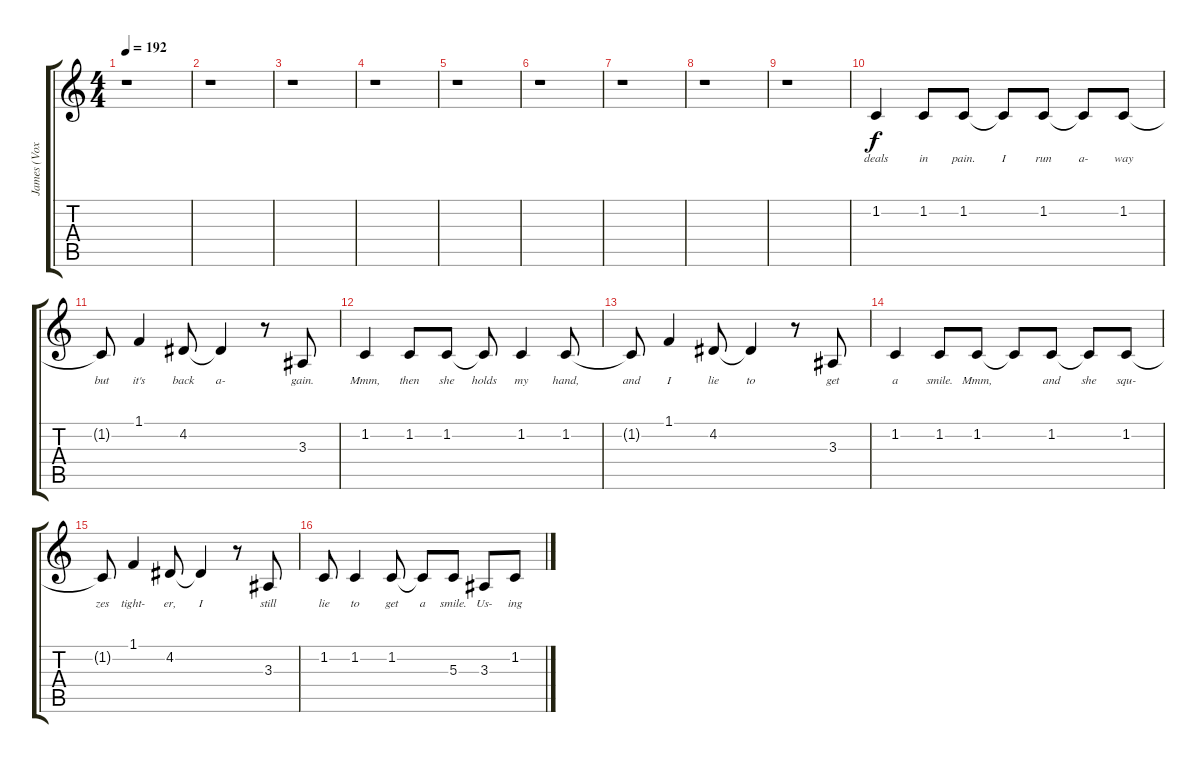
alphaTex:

\track ("James (Vox)" "James (Vox") {instrument lead2sawtooth}
\staff {score tabs}
\tuning (E4 B3 G3 D3 A2 E2) {hide}
\ts (4 4)
\tempo 192
\clef g2
\ks c
r.1{dy pp} |
r.1 |
r.1 |
r.1 |
r.1 |
r.1 |
r.1 |
r.1 |
r.1 |
1.2.4{lyrics (0 "deals") lyrics (1 "") lyrics (2 "") lyrics (3 "") lyrics (4 "") dy f} 1.2.8{lyrics (0 "in") lyrics (1 "") lyrics (2 "") lyrics (3 "") lyrics (4 "")} 1.2.8{lyrics (0 "pain.") lyrics (1 "") lyrics (2 "") lyrics (3 "") lyrics (4 "")} 1.2{t}.8{lyrics (0 "I") lyrics (1 "") lyrics (2 "") lyrics (3 "") lyrics (4 "")} 1.2.8{lyrics (0 "run") lyrics (1 "") lyrics (2 "") lyrics (3 "") lyrics (4 "")} 1.2{t}.8{lyrics (0 "a-") lyrics (1 "") lyrics (2 "") lyrics (3 "") lyrics (4 "")} 1.2.8{lyrics (0 "way") lyrics (1 "") lyrics (2 "") lyrics (3 "") lyrics (4 "")} |
1.2{t}.8{lyrics (0 "but") lyrics (1 "") lyrics (2 "") lyrics (3 "") lyrics (4 "")} 1.1.4{lyrics (0 "it's") lyrics (1 "") lyrics (2 "") lyrics (3 "") lyrics (4 "")} 4.2.8{lyrics (0 "back") lyrics (1 "") lyrics (2 "") lyrics (3 "") lyrics (4 "")} 4.2{t}.4{lyrics (0 "a-") lyrics (1 "") lyrics (2 "") lyrics (3 "") lyrics (4 "")} r.8 3.3.8{lyrics (0 "gain.") lyrics (1 "") lyrics (2 "") lyrics (3 "") lyrics (4 "")} |
1.2.4{lyrics (0 "Mmm,") lyrics (1 "") lyrics (2 "") lyrics (3 "") lyrics (4 "")} 1.2.8{lyrics (0 "then") lyrics (1 "") lyrics (2 "") lyrics (3 "") lyrics (4 "")} 1.2.8{lyrics (0 "she") lyrics (1 "") lyrics (2 "") lyrics (3 "") lyrics (4 "")} 1.2{t}.8{lyrics (0 "holds") lyrics (1 "") lyrics (2 "") lyrics (3 "") lyrics (4 "")} 1.2.4{lyrics (0 "my") lyrics (1 "") lyrics (2 "") lyrics (3 "") lyrics (4 "")} 1.2.8{lyrics (0 "hand,") lyrics (1 "") lyrics (2 "") lyrics (3 "") lyrics (4 "")} |
1.2{t}.8{lyrics (0 "and") lyrics (1 "") lyrics (2 "") lyrics (3 "") lyrics (4 "")} 1.1.4{lyrics (0 "I") lyrics (1 "") lyrics (2 "") lyrics (3 "") lyrics (4 "")} 4.2.8{lyrics (0 "lie") lyrics (1 "") lyrics (2 "") lyrics (3 "") lyrics (4 "")} 4.2{t}.4{lyrics (0 "to") lyrics (1 "") lyrics (2 "") lyrics (3 "") lyrics (4 "")} r.8 3.3.8{lyrics (0 "get") lyrics (1 "") lyrics (2 "") lyrics (3 "") lyrics (4 "")} |
1.2.4{lyrics (0 "a") lyrics (1 "") lyrics (2 "") lyrics (3 "") lyrics (4 "")} 1.2.8{lyrics (0 "smile.") lyrics (1 "") lyrics (2 "") lyrics (3 "") lyrics (4 "")} 1.2.8{lyrics (0 "Mmm,") lyrics (1 "") lyrics (2 "") lyrics (3 "") lyrics (4 "")} 1.2{t}.8{lyrics (0 "") lyrics (1 "") lyrics (2 "") lyrics (3 "") lyrics (4 "")} 1.2.8{lyrics (0 "and") lyrics (1 "") lyrics (2 "") lyrics (3 "") lyrics (4 "")} 1.2{t}.8{lyrics (0 "she") lyrics (1 "") lyrics (2 "") lyrics (3 "") lyrics (4 "")} 1.2.8{lyrics (0 "squ-") lyrics (1 "") lyrics (2 "") lyrics (3 "") lyrics (4 "")} |
1.2{t}.8{lyrics (0 "zes") lyrics (1 "") lyrics (2 "") lyrics (3 "") lyrics (4 "")} 1.1.4{lyrics (0 "tight-") lyrics (1 "") lyrics (2 "") lyrics (3 "") lyrics (4 "")} 4.2.8{lyrics (0 "er,") lyrics (1 "") lyrics (2 "") lyrics (3 "") lyrics (4 "")} 4.2{t}.4{lyrics (0 "I") lyrics (1 "") lyrics (2 "") lyrics (3 "") lyrics (4 "")} r.8 3.3.8{lyrics (0 "still") lyrics (1 "") lyrics (2 "") lyrics (3 "") lyrics (4 "")} |
1.2.8{lyrics (0 "lie") lyrics (1 "") lyrics (2 "") lyrics (3 "") lyrics (4 "")} 1.2.4{lyrics (0 "to") lyrics (1 "") lyrics (2 "") lyrics (3 "") lyrics (4 "")} 1.2.8{lyrics (0 "get") lyrics (1 "") lyrics (2 "") lyrics (3 "") lyrics (4 "")} 1.2{t}.8{lyrics (0 "a") lyrics (1 "") lyrics (2 "") lyrics (3 "") lyrics (4 "")} 5.3.8{lyrics (0 "smile.") lyrics (1 "") lyrics (2 "") lyrics (3 "") lyrics (4 "")} 3.3.8{lyrics (0 "Us-") lyrics (1 "") lyrics (2 "") lyrics (3 "") lyrics (4 "")} 1.2.8{lyrics (0 "ing") lyrics (1 "") lyrics (2 "") lyrics (3 "") lyrics (4 "")}
